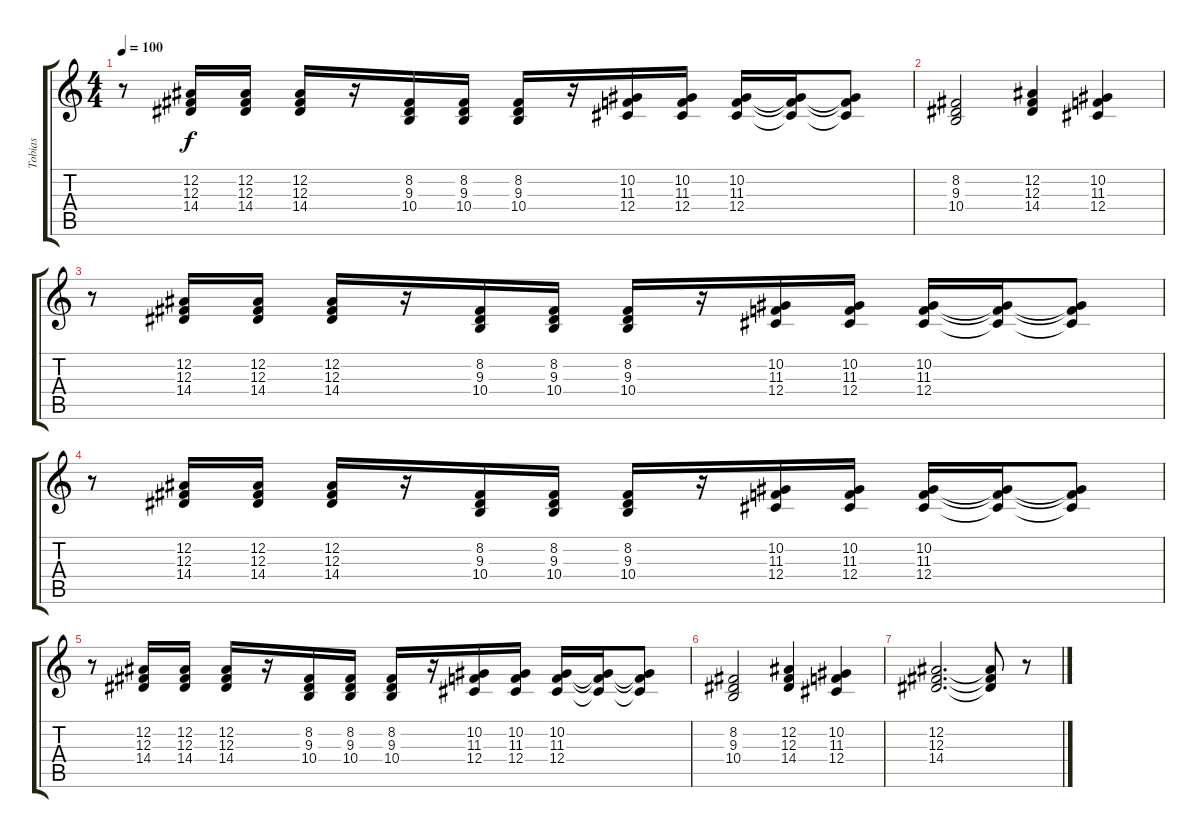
\track ("Tobias" "Tobias") {instrument stringensemble1}
\staff {score tabs}
\tuning (Eb4 Bb3 Gb3 Db3 Ab2 Eb2) {hide}
\ts (4 4)
\tempo 100
\clef g2
\ks c
r.8{dy f} (12.2 12.3 14.4).16 (12.2 12.3 14.4).16 (12.2 12.3 14.4).16 r.16 (8.2 9.3 10.4).16 (8.2 9.3 10.4).16 (8.2 9.3 10.4).16 r.16 (10.2 11.3 12.4).16 (10.2 11.3 12.4).16 (10.2 11.3 12.4).16 (10.2{t} 11.3{t} 12.4{t}).16 (10.2{t} 11.3{t} 12.4{t}).8 |
(8.2 9.3 10.4).2 (12.2 12.3 14.4).4 (10.2 11.3 12.4).4 |
r.8 (12.2 12.3 14.4).16 (12.2 12.3 14.4).16 (12.2 12.3 14.4).16 r.16 (8.2 9.3 10.4).16 (8.2 9.3 10.4).16 (8.2 9.3 10.4).16 r.16 (10.2 11.3 12.4).16 (10.2 11.3 12.4).16 (10.2 11.3 12.4).16 (10.2{t} 11.3{t} 12.4{t}).16 (10.2{t} 11.3{t} 12.4{t}).8 |
r.8 (12.2 12.3 14.4).16 (12.2 12.3 14.4).16 (12.2 12.3 14.4).16 r.16 (8.2 9.3 10.4).16 (8.2 9.3 10.4).16 (8.2 9.3 10.4).16 r.16 (10.2 11.3 12.4).16 (10.2 11.3 12.4).16 (10.2 11.3 12.4).16 (10.2{t} 11.3{t} 12.4{t}).16 (10.2{t} 11.3{t} 12.4{t}).8 |
r.8 (12.2 12.3 14.4).16 (12.2 12.3 14.4).16 (12.2 12.3 14.4).16 r.16 (8.2 9.3 10.4).16 (8.2 9.3 10.4).16 (8.2 9.3 10.4).16 r.16 (10.2 11.3 12.4).16 (10.2 11.3 12.4).16 (10.2 11.3 12.4).16 (10.2{t} 11.3{t} 12.4{t}).16 (10.2{t} 11.3{t} 12.4{t}).8 |
(8.2 9.3 10.4).2 (12.2 12.3 14.4).4 (10.2 11.3 12.4).4 |
(12.2 12.3 14.4).2{d} (12.2{t} 12.3{t} 14.4{t}).8 r.8
